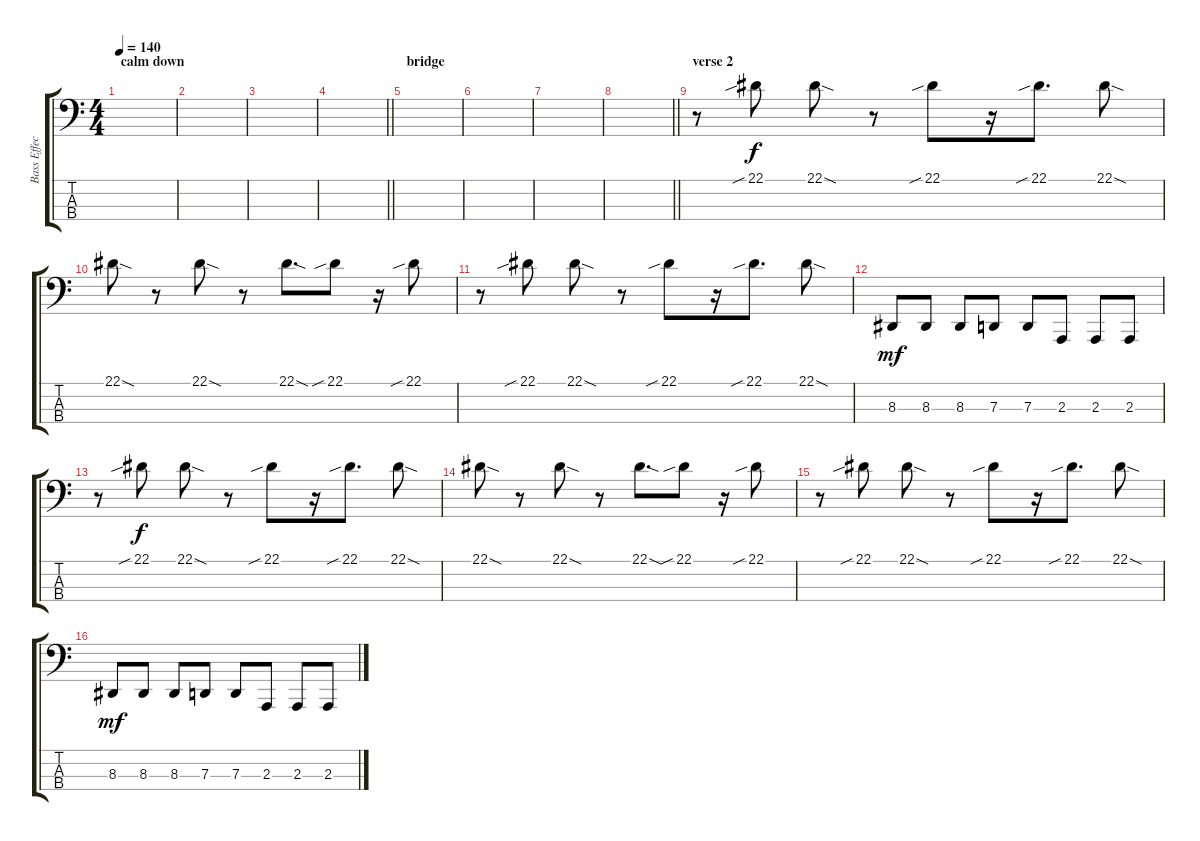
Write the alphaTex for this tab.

\track ("Bass Effect" "Bass Effec") {instrument lead2sawtooth}
\staff {score tabs}
\tuning (F2 C2 G1 C1) {hide}
\ts (4 4)
\section ("" "calm down")
\tempo 140
\clef f4
\ks c
|
|
|
\barLineRight lightlight
|
\section ("" "bridge")
|
|
|
\barLineRight lightlight
|
\section ("" "verse 2")
r.8{volume 7} 22.1{sib}.8 22.1{sod}.8 r.8 22.1{sib}.8 r.16 22.1{sib}.8{d} 22.1{sod}.8 |
22.1{sod}.8 r.8 22.1{sod}.8 r.8 22.1{sod}.8{d} 22.1{sib}.8 r.16 22.1{sib}.8 |
r.8 22.1{sib}.8 22.1{sod}.8 r.8 22.1{sib}.8 r.16 22.1{sib}.8{d} 22.1{sod}.8 |
8.3.8{dy mf} 8.3.8 8.3.8 7.3.8 7.3.8 2.3.8 2.3.8 2.3.8 |
r.8 22.1{sib}.8{dy f} 22.1{sod}.8 r.8 22.1{sib}.8 r.16 22.1{sib}.8{d} 22.1{sod}.8 |
22.1{sod}.8 r.8 22.1{sod}.8 r.8 22.1{sod}.8{d} 22.1{sib}.8 r.16 22.1{sib}.8 |
r.8 22.1{sib}.8 22.1{sod}.8 r.8 22.1{sib}.8 r.16 22.1{sib}.8{d} 22.1{sod}.8 |
8.3.8{dy mf} 8.3.8 8.3.8 7.3.8 7.3.8 2.3.8 2.3.8 2.3.8
